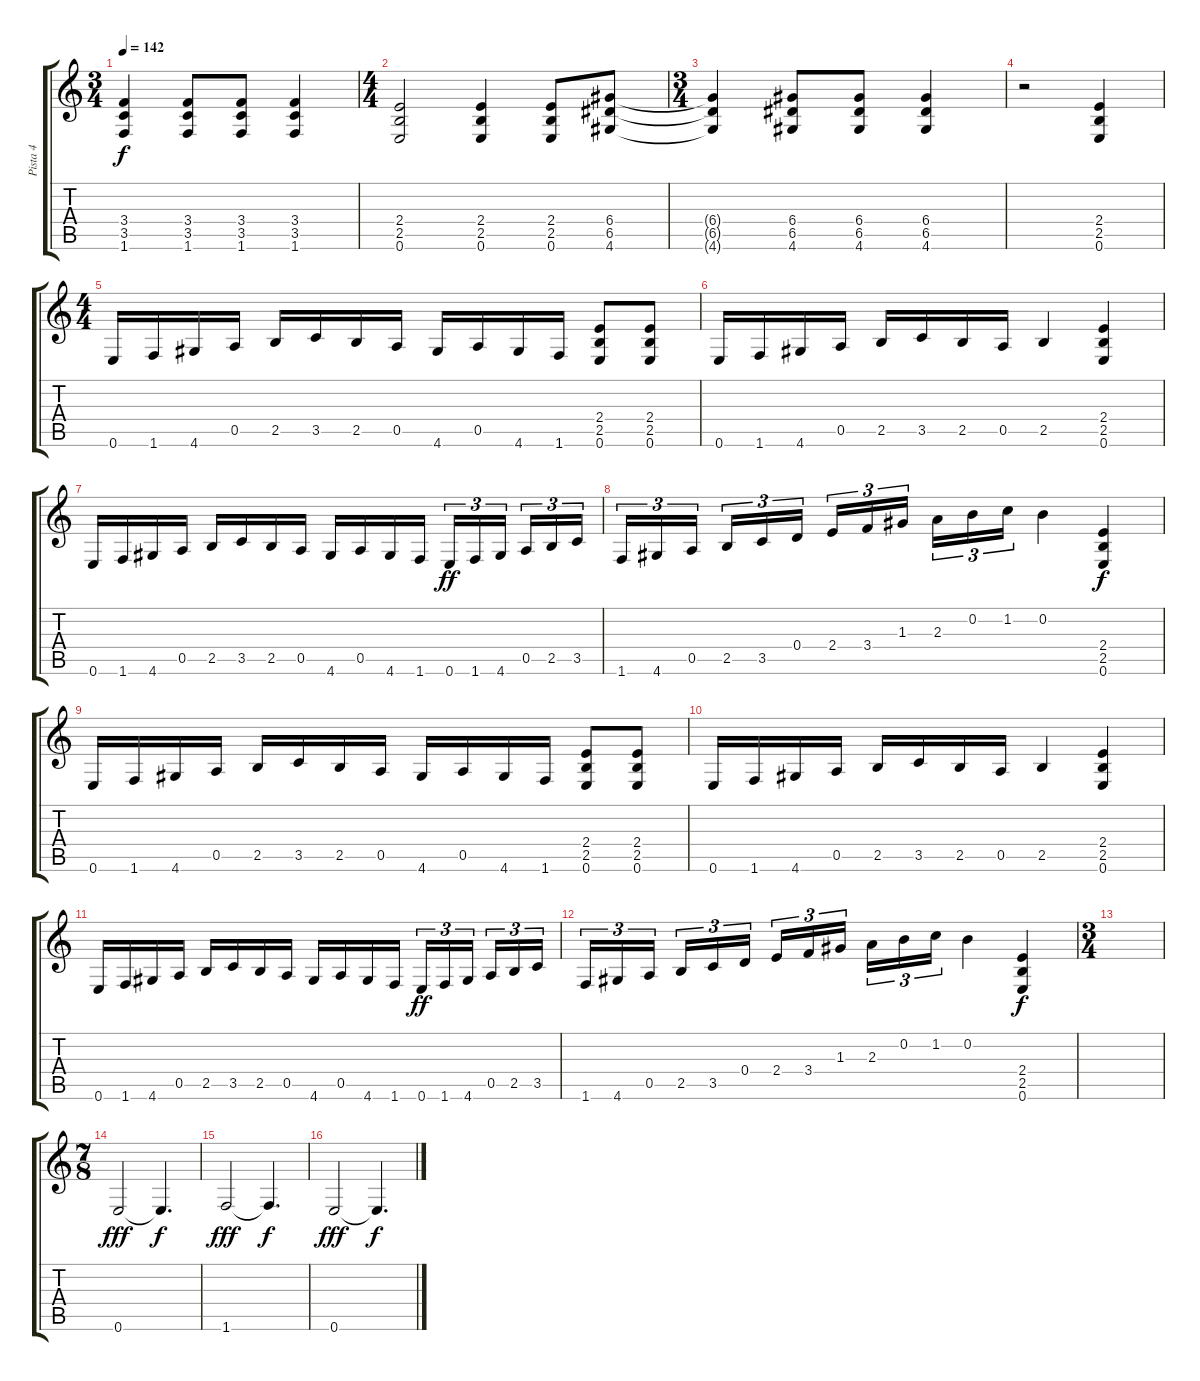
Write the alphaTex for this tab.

\track ("Pista 4" "Pista 4") {instrument distortionguitar}
\staff {score tabs}
\tuning (E4 B3 G3 D3 A2 E2) {hide}
\ts (3 4)
\tempo 142
\clef g2
\ks c
(3.4{t} 3.5{t} 1.6{t}).4{dy f} (3.4 3.5 1.6).8 (3.4 3.5 1.6).8 (3.4 3.5 1.6).4 |
\ts (4 4)
(2.4 2.5 0.6).2 (2.4 2.5 0.6).4 (2.4 2.5 0.6).8 (6.4 6.5 4.6).8 |
\ts (3 4)
(6.4{t} 6.5{t} 4.6{t}).4 (6.4 6.5 4.6).8 (6.4 6.5 4.6).8 (6.4 6.5 4.6).4 |
r.2 (2.4 2.5 0.6).4 |
\ts (4 4)
0.6.16 1.6.16 4.6.16 0.5.16 2.5.16 3.5.16 2.5.16 0.5.16 4.6.16 0.5.16 4.6.16 1.6.16 (2.4 2.5 0.6).8 (2.4 2.5 0.6).8 |
0.6.16 1.6.16 4.6.16 0.5.16 2.5.16 3.5.16 2.5.16 0.5.16 2.5.4 (2.4 2.5 0.6).4 |
0.6.16 1.6.16 4.6.16 0.5.16 2.5.16 3.5.16 2.5.16 0.5.16 4.6.16 0.5.16 4.6.16 1.6.16 0.6.16{tu (3 2) dy ff} 1.6.16{tu (3 2)} 4.6.16{tu (3 2) beam splitsecondary} 0.5.16{tu (3 2)} 2.5.16{tu (3 2)} 3.5.16{tu (3 2)} |
1.6.16{tu (3 2)} 4.6.16{tu (3 2)} 0.5.16{tu (3 2) beam splitsecondary} 2.5.16{tu (3 2)} 3.5.16{tu (3 2)} 0.4.16{tu (3 2)} 2.4.16{tu (3 2)} 3.4.16{tu (3 2)} 1.3.16{tu (3 2) beam splitsecondary} 2.3.16{tu (3 2)} 0.2.16{tu (3 2)} 1.2.16{tu (3 2)} 0.2.4 (2.4 2.5 0.6).4{dy f} |
0.6.16 1.6.16 4.6.16 0.5.16 2.5.16 3.5.16 2.5.16 0.5.16 4.6.16 0.5.16 4.6.16 1.6.16 (2.4 2.5 0.6).8 (2.4 2.5 0.6).8 |
0.6.16 1.6.16 4.6.16 0.5.16 2.5.16 3.5.16 2.5.16 0.5.16 2.5.4 (2.4 2.5 0.6).4 |
0.6.16 1.6.16 4.6.16 0.5.16 2.5.16 3.5.16 2.5.16 0.5.16 4.6.16 0.5.16 4.6.16 1.6.16 0.6.16{tu (3 2) dy ff} 1.6.16{tu (3 2)} 4.6.16{tu (3 2) beam splitsecondary} 0.5.16{tu (3 2)} 2.5.16{tu (3 2)} 3.5.16{tu (3 2)} |
1.6.16{tu (3 2)} 4.6.16{tu (3 2)} 0.5.16{tu (3 2) beam splitsecondary} 2.5.16{tu (3 2)} 3.5.16{tu (3 2)} 0.4.16{tu (3 2)} 2.4.16{tu (3 2)} 3.4.16{tu (3 2)} 1.3.16{tu (3 2) beam splitsecondary} 2.3.16{tu (3 2)} 0.2.16{tu (3 2)} 1.2.16{tu (3 2)} 0.2.4 (2.4 2.5 0.6).4{dy f} |
\ts (3 4)
|
\ts (7 8)
0.6.2{dy fff volume 13} 0.6{t}.4{d dy f} |
1.6.2{dy fff} 1.6{t}.4{d dy f} |
0.6.2{dy fff} 0.6{t}.4{d dy f}
